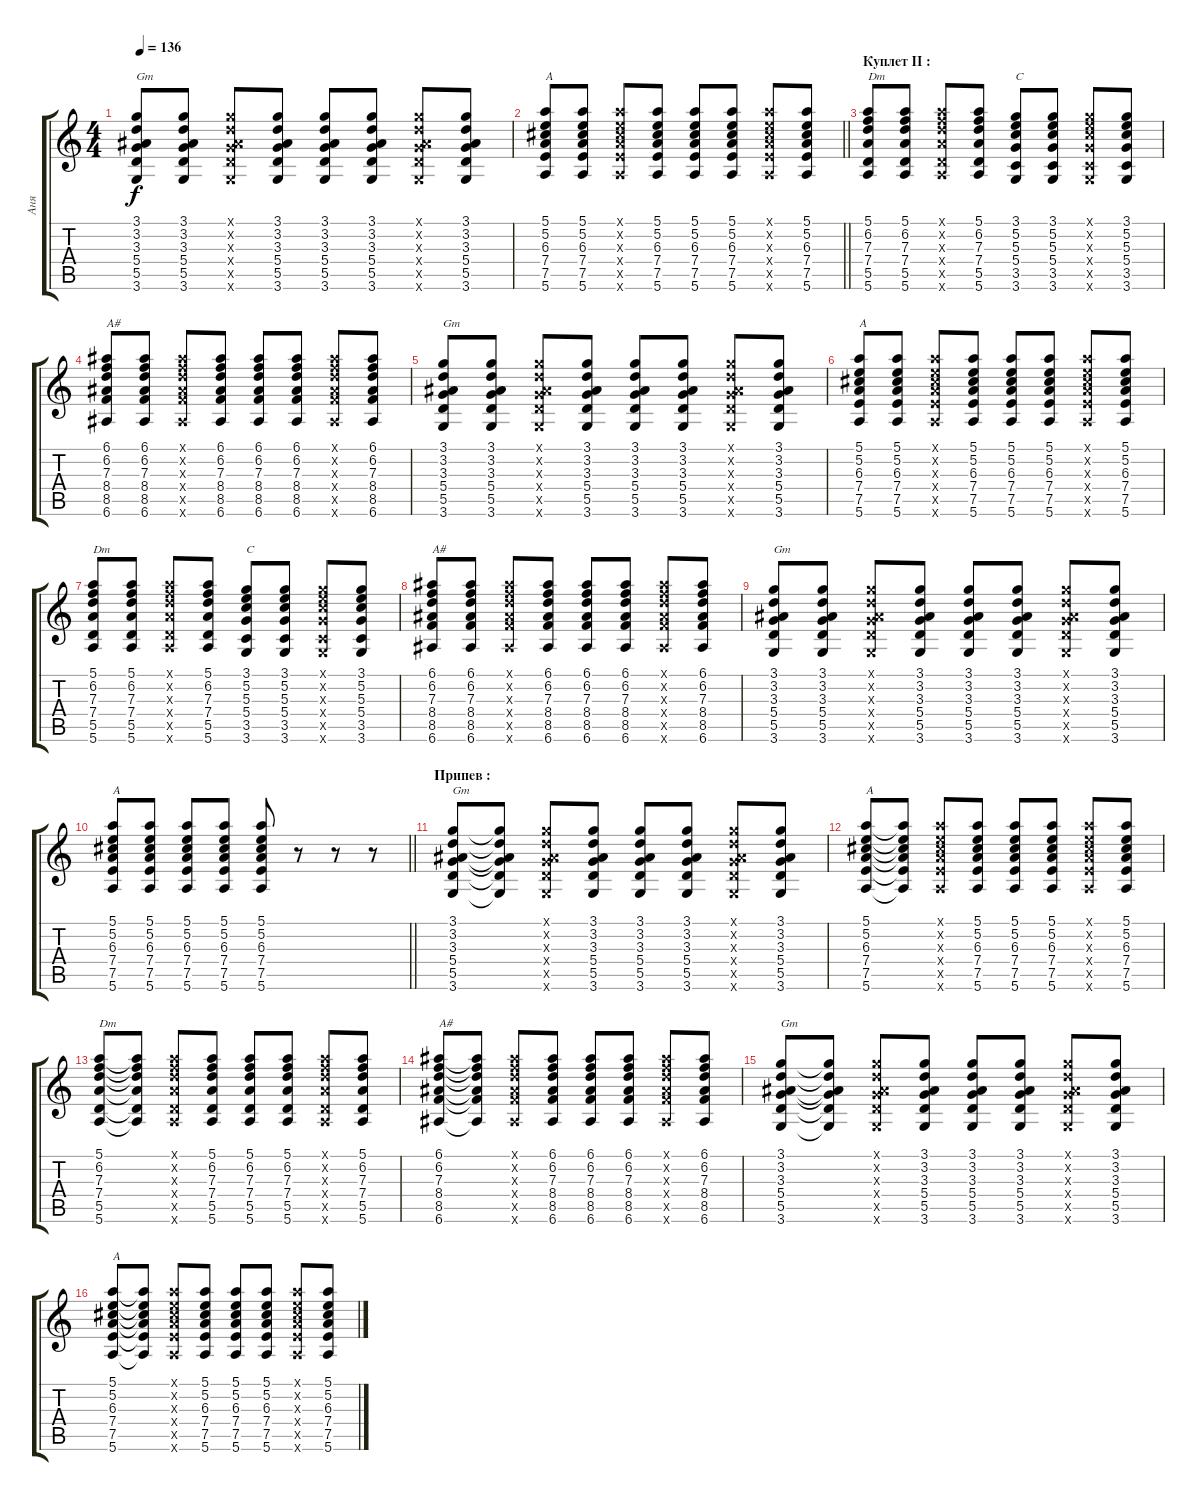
\track ("Аня" "Аня") {instrument acousticguitarsteel}
\staff {score tabs}
\tuning (E4 B3 G3 D3 A2 E2) {hide}
\ts (4 4)
\tempo 136
\clef g2
\ks c
(3.1 3.2 3.3 5.4 5.5 3.6).8{txt "Gm" dy f} (3.1 3.2 3.3 5.4 5.5 3.6).8 (3.1{x} 3.2{x} 3.3{x} 5.4{x} 5.5{x} 3.6{x}).8 (3.1 3.2 3.3 5.4 5.5 3.6).8 (3.1 3.2 3.3 5.4 5.5 3.6).8 (3.1 3.2 3.3 5.4 5.5 3.6).8 (3.1{x} 3.2{x} 3.3{x} 5.4{x} 5.5{x} 3.6{x}).8 (3.1 3.2 3.3 5.4 5.5 3.6).8 |
\barLineRight lightlight
(5.1 5.2 6.3 7.4 7.5 5.6).8{txt "A"} (5.1 5.2 6.3 7.4 7.5 5.6).8 (5.1{x} 5.2{x} 6.3{x} 7.4{x} 7.5{x} 5.6{x}).8 (5.1 5.2 6.3 7.4 7.5 5.6).8 (5.1 5.2 6.3 7.4 7.5 5.6).8 (5.1 5.2 6.3 7.4 7.5 5.6).8 (5.1{x} 5.2{x} 6.3{x} 7.4{x} 7.5{x} 5.6{x}).8 (5.1 5.2 6.3 7.4 7.5 5.6).8 |
\section ("" "Куплет II :")
(5.1 6.2 7.3 7.4 5.5 5.6).8{txt "Dm"} (5.1 6.2 7.3 7.4 5.5 5.6).8 (5.1{x} 6.2{x} 7.3{x} 7.4{x} 5.5{x} 5.6{x}).8 (5.1 6.2 7.3 7.4 5.5 5.6).8 (3.1 5.2 5.3 5.4 3.5 3.6).8{txt "C"} (3.1 5.2 5.3 5.4 3.5 3.6).8 (3.1{x} 5.2{x} 5.3{x} 5.4{x} 3.5{x} 3.6{x}).8 (3.1 5.2 5.3 5.4 3.5 3.6).8 |
(6.1 6.2 7.3 8.4 8.5 6.6).8{txt "A#"} (6.1 6.2 7.3 8.4 8.5 6.6).8 (6.1{x} 6.2{x} 7.3{x} 8.4{x} 8.5{x} 6.6{x}).8 (6.1 6.2 7.3 8.4 8.5 6.6).8 (6.1 6.2 7.3 8.4 8.5 6.6).8 (6.1 6.2 7.3 8.4 8.5 6.6).8 (6.1{x} 6.2{x} 7.3{x} 8.4{x} 8.5{x} 6.6{x}).8 (6.1 6.2 7.3 8.4 8.5 6.6).8 |
(3.1 3.2 3.3 5.4 5.5 3.6).8{txt "Gm"} (3.1 3.2 3.3 5.4 5.5 3.6).8 (3.1{x} 3.2{x} 3.3{x} 5.4{x} 5.5{x} 3.6{x}).8 (3.1 3.2 3.3 5.4 5.5 3.6).8 (3.1 3.2 3.3 5.4 5.5 3.6).8 (3.1 3.2 3.3 5.4 5.5 3.6).8 (3.1{x} 3.2{x} 3.3{x} 5.4{x} 5.5{x} 3.6{x}).8 (3.1 3.2 3.3 5.4 5.5 3.6).8 |
(5.1 5.2 6.3 7.4 7.5 5.6).8{txt "A"} (5.1 5.2 6.3 7.4 7.5 5.6).8 (5.1{x} 5.2{x} 6.3{x} 7.4{x} 7.5{x} 5.6{x}).8 (5.1 5.2 6.3 7.4 7.5 5.6).8 (5.1 5.2 6.3 7.4 7.5 5.6).8 (5.1 5.2 6.3 7.4 7.5 5.6).8 (5.1{x} 5.2{x} 6.3{x} 7.4{x} 7.5{x} 5.6{x}).8 (5.1 5.2 6.3 7.4 7.5 5.6).8 |
(5.1 6.2 7.3 7.4 5.5 5.6).8{txt "Dm"} (5.1 6.2 7.3 7.4 5.5 5.6).8 (5.1{x} 6.2{x} 7.3{x} 7.4{x} 5.5{x} 5.6{x}).8 (5.1 6.2 7.3 7.4 5.5 5.6).8 (3.1 5.2 5.3 5.4 3.5 3.6).8{txt "C"} (3.1 5.2 5.3 5.4 3.5 3.6).8 (3.1{x} 5.2{x} 5.3{x} 5.4{x} 3.5{x} 3.6{x}).8 (3.1 5.2 5.3 5.4 3.5 3.6).8 |
(6.1 6.2 7.3 8.4 8.5 6.6).8{txt "A#"} (6.1 6.2 7.3 8.4 8.5 6.6).8 (6.1{x} 6.2{x} 7.3{x} 8.4{x} 8.5{x} 6.6{x}).8 (6.1 6.2 7.3 8.4 8.5 6.6).8 (6.1 6.2 7.3 8.4 8.5 6.6).8 (6.1 6.2 7.3 8.4 8.5 6.6).8 (6.1{x} 6.2{x} 7.3{x} 8.4{x} 8.5{x} 6.6{x}).8 (6.1 6.2 7.3 8.4 8.5 6.6).8 |
(3.1 3.2 3.3 5.4 5.5 3.6).8{txt "Gm"} (3.1 3.2 3.3 5.4 5.5 3.6).8 (3.1{x} 3.2{x} 3.3{x} 5.4{x} 5.5{x} 3.6{x}).8 (3.1 3.2 3.3 5.4 5.5 3.6).8 (3.1 3.2 3.3 5.4 5.5 3.6).8 (3.1 3.2 3.3 5.4 5.5 3.6).8 (3.1{x} 3.2{x} 3.3{x} 5.4{x} 5.5{x} 3.6{x}).8 (3.1 3.2 3.3 5.4 5.5 3.6).8 |
\barLineRight lightlight
(5.1 5.2 6.3 7.4 7.5 5.6).8{txt "A"} (5.1 5.2 6.3 7.4 7.5 5.6).8 (5.1 5.2 6.3 7.4 7.5 5.6).8 (5.1 5.2 6.3 7.4 7.5 5.6).8 (5.1 5.2 6.3 7.4 7.5 5.6).8 r.8 r.8 r.8 |
\section ("" "Припев :")
(3.1 3.2 3.3 5.4 5.5 3.6).8{txt "Gm"} (3.1{t} 3.2{t} 3.3{t} 5.4{t} 5.5{t} 3.6{t}).8 (3.1{x} 3.2{x} 3.3{x} 5.4{x} 5.5{x} 3.6{x}).8 (3.1 3.2 3.3 5.4 5.5 3.6).8 (3.1 3.2 3.3 5.4 5.5 3.6).8 (3.1 3.2 3.3 5.4 5.5 3.6).8 (3.1{x} 3.2{x} 3.3{x} 5.4{x} 5.5{x} 3.6{x}).8 (3.1 3.2 3.3 5.4 5.5 3.6).8 |
(5.1 5.2 6.3 7.4 7.5 5.6).8{txt "A"} (5.1{t} 5.2{t} 6.3{t} 7.4{t} 7.5{t} 5.6{t}).8 (5.1{x} 5.2{x} 6.3{x} 7.4{x} 7.5{x} 5.6{x}).8 (5.1 5.2 6.3 7.4 7.5 5.6).8 (5.1 5.2 6.3 7.4 7.5 5.6).8 (5.1 5.2 6.3 7.4 7.5 5.6).8 (5.1{x} 5.2{x} 6.3{x} 7.4{x} 7.5{x} 5.6{x}).8 (5.1 5.2 6.3 7.4 7.5 5.6).8 |
(5.1 6.2 7.3 7.4 5.5 5.6).8{txt "Dm"} (5.1{t} 6.2{t} 7.3{t} 7.4{t} 5.5{t} 5.6{t}).8 (5.1{x} 6.2{x} 7.3{x} 7.4{x} 5.5{x} 5.6{x}).8 (5.1 6.2 7.3 7.4 5.5 5.6).8 (5.1 6.2 7.3 7.4 5.5 5.6).8 (5.1 6.2 7.3 7.4 5.5 5.6).8 (5.1{x} 6.2{x} 7.3{x} 7.4{x} 5.5{x} 5.6{x}).8 (5.1 6.2 7.3 7.4 5.5 5.6).8 |
(6.1 6.2 7.3 8.4 8.5 6.6).8{txt "A#"} (6.1{t} 6.2{t} 7.3{t} 8.4{t} 8.5{t} 6.6{t}).8 (6.1{x} 6.2{x} 7.3{x} 8.4{x} 8.5{x} 6.6{x}).8 (6.1 6.2 7.3 8.4 8.5 6.6).8 (6.1 6.2 7.3 8.4 8.5 6.6).8 (6.1 6.2 7.3 8.4 8.5 6.6).8 (6.1{x} 6.2{x} 7.3{x} 8.4{x} 8.5{x} 6.6{x}).8 (6.1 6.2 7.3 8.4 8.5 6.6).8 |
(3.1 3.2 3.3 5.4 5.5 3.6).8{txt "Gm"} (3.1{t} 3.2{t} 3.3{t} 5.4{t} 5.5{t} 3.6{t}).8 (3.1{x} 3.2{x} 3.3{x} 5.4{x} 5.5{x} 3.6{x}).8 (3.1 3.2 3.3 5.4 5.5 3.6).8 (3.1 3.2 3.3 5.4 5.5 3.6).8 (3.1 3.2 3.3 5.4 5.5 3.6).8 (3.1{x} 3.2{x} 3.3{x} 5.4{x} 5.5{x} 3.6{x}).8 (3.1 3.2 3.3 5.4 5.5 3.6).8 |
(5.1 5.2 6.3 7.4 7.5 5.6).8{txt "A"} (5.1{t} 5.2{t} 6.3{t} 7.4{t} 7.5{t} 5.6{t}).8 (5.1{x} 5.2{x} 6.3{x} 7.4{x} 7.5{x} 5.6{x}).8 (5.1 5.2 6.3 7.4 7.5 5.6).8 (5.1 5.2 6.3 7.4 7.5 5.6).8 (5.1 5.2 6.3 7.4 7.5 5.6).8 (5.1{x} 5.2{x} 6.3{x} 7.4{x} 7.5{x} 5.6{x}).8 (5.1 5.2 6.3 7.4 7.5 5.6).8
